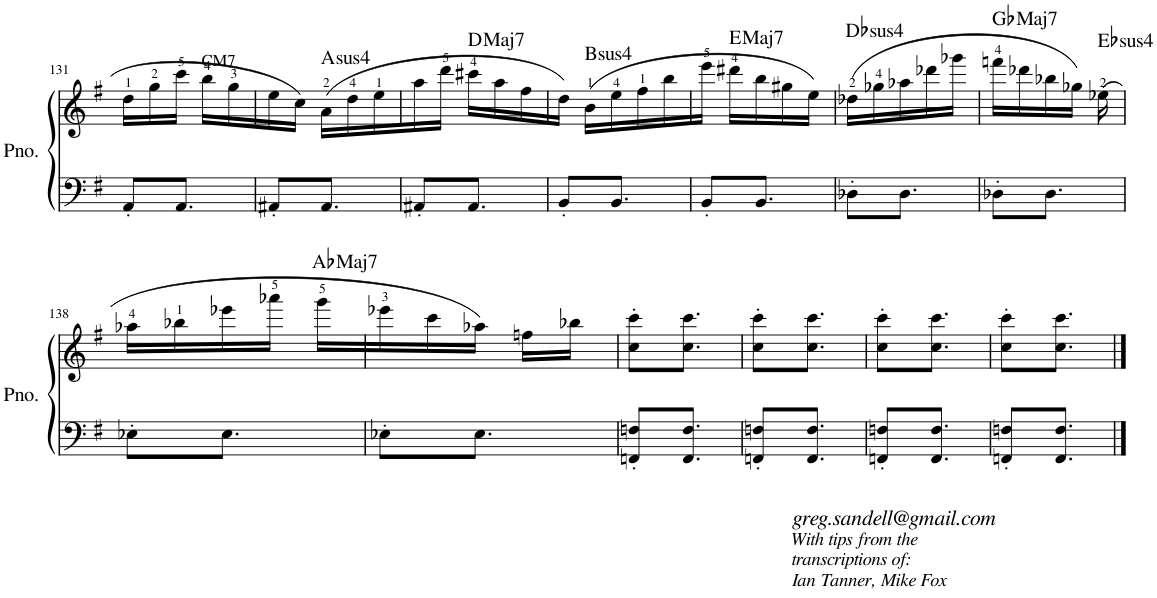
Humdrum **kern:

**kern	**kern	**harte
*part1	*part1	*part1
*staff2	*staff1	*
*I"Piano	*	*
*I'Pno.	*	*
!!LO:PB:g=z
*clefF4	*clefG2	*
*k[f#]	*k[f#]	*
*M5/16	*M5/16	*
=131	=131	=131
8AA'/L	16dd\LL	.
.	16gg\	.
8.AA/J	16ccc\JJ	.
!	!LO:TX:a:t=CM7	!
.	16bb\LL	.
.	16gg\	.
=132	=132	=132
8AA#X'/L	16ee\	.
.	16cc\JJ	.
!	!	!LO:H:kt=4
8.AA#/J	(16a\LL	A:sus4
.	16dd\	.
.	16ee\	.
=133	=133	=133
8AA#X'/L	16aa\	.
.	16ddd\JJ	.
!	!	!LO:H:kt=Maj7
8.AA#/J	16ccc#X\LL	D:maj7
.	16aa\	.
.	16ff#\	.
=134	=134	=134
8BB'/L	16dd\JJ)	.
!	!	!LO:H:kt=4
.	(16b\LL	B:sus4
8.BB/J	16ee\	.
.	16ff#\	.
.	16bb\	.
=135	=135	=135
8BB'/L	16eee\JJ	.
!	!	!LO:H:kt=Maj7
.	16ddd#X\LL	E:maj7
8.BB/J	16bb\	.
.	16gg#X\	.
.	16ee\JJ)	.
=136	=136	=136
!	!	!LO:H:kt=4
8D-X'\L	(16dd-X\LL	Db:sus4
.	16gg-X\	.
8.D-\J	16aa-X\	.
.	16ddd-X\	.
.	16ggg-X\JJ	.
=137	=137	=137
!	!	!LO:H:kt=Maj7
8D-X'\L	16fffn\LL	Gb:maj7
.	16ddd-X\	.
8.D-\J	16bb-X\	.
.	16gg-X\JJ)	.
!	!	!LO:H:kt=4
.	(16ee-X\	Eb:sus4
!!LO:LB:g=z
=138	=138	=138
8E-X'\L	16aa-X\LL	.
.	16bb-X\	.
8.E-\J	16eee-X\	.
.	16aaa-X\JJ	.
!	!	!LO:H:kt=Maj7
.	16ggg\LL	Ab:maj7
=139	=139	=139
8E-X'\L	16eee-X\	.
.	16ccc\	.
8.E-\J	16aa-X\JJ)	.
.	16ffn\LL	.
.	16bb-X\JJ	.
=140	=140	=140
8FFn/' 8Fn/'L	8cc\' 8ccc\'L	.
8.FF/ 8.F/J	8.cc\ 8.ccc\J	.
=141	=141	=141
8FFn/' 8Fn/'L	8cc\' 8ccc\'L	.
8.FF/ 8.F/J	8.cc\ 8.ccc\J	.
=142	=142	=142
8FFn/' 8Fn/'L	8cc\' 8ccc\'L	.
8.FF/ 8.F/J	8.cc\ 8.ccc\J	.
=143	=143	=143
!LO:TX:b:i:t=greg.sandell@gmail.com	!	!
!LO:TX:b:t=With tips from the	!	!
!LO:TX:b:t=transcriptions of&colon;	!	!
!LO:TX:b:t=Ian Tanner, Mike Fox	!	!
8FFn/' 8Fn/'L	8cc\' 8ccc\'L	.
8.FF/ 8.F/J	8.cc\ 8.ccc\J	.
==	==	==
*-	*-	*-
